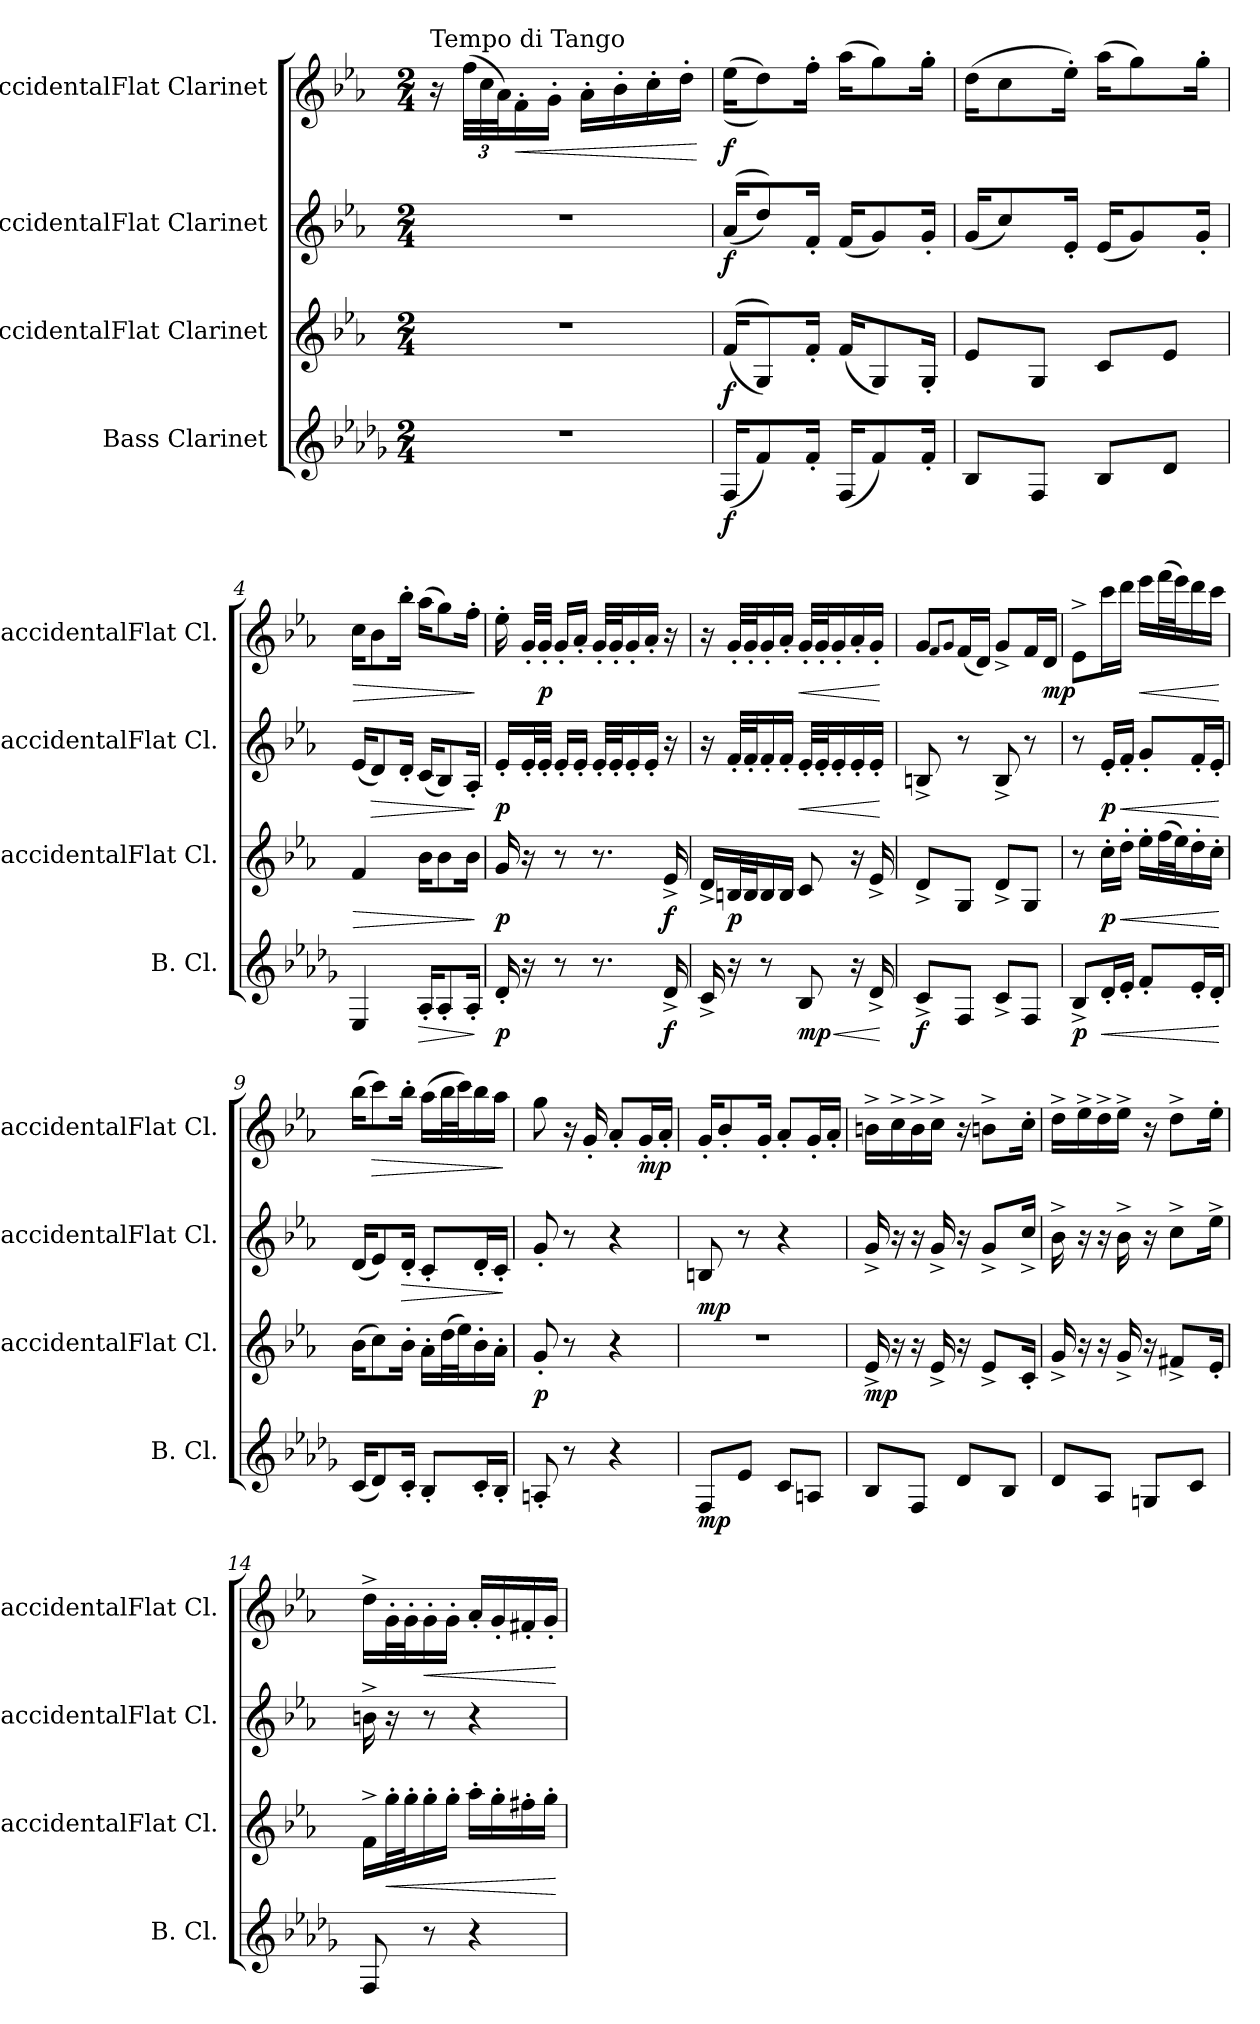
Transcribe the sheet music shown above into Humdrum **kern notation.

**kern	**dynam	**kern	**dynam	**kern	**dynam	**kern	**dynam
*part4	*part4	*part3	*part3	*part2	*part2	*part1	*part1
*staff4	*staff4	*staff3	*staff3	*staff2	*staff2	*staff1	*staff1
*I"Bass Clarinet	*	*I"BaccidentalFlat Clarinet	*	*I"BaccidentalFlat Clarinet	*	*I"BaccidentalFlat Clarinet	*
*I'B. Cl.	*	*I'BaccidentalFlat Cl.	*	*I'BaccidentalFlat Cl.	*	*I'BaccidentalFlat Cl.	*
*clefG2	*	*clefG2	*	*clefG2	*	*clefG2	*
*ITrd8c14	*	*ITrd1c2	*	*ITrd1c2	*	*ITrd1c2	*
*k[b-e-a-d-g-]	*	*k[b-e-a-d-g-]	*	*k[b-e-a-d-g-]	*	*k[b-e-a-d-g-]	*
*M2/4	*	*M2/4	*	*M2/4	*	*M2/4	*
=1	=1	=1	=1	=1	=1	=1	=1
!	!	!	!	!	!	!LO:TX:a:t=Tempo di Tango	!
2r	.	2r	.	2r	.	16r	.
*	*	*	*	*	*	*Xbrackettup	*
.	.	.	.	.	.	(48ee-\LLL	.
.	.	.	.	.	.	48b-\	.
.	.	.	.	.	.	48g-\J)	.
!	!	!	!	!	!	!	!LO:HP:b
.	.	.	.	.	.	16e-'\	<
.	.	.	.	.	.	16f'\JJ	.
.	.	.	.	.	.	16g-'\LL	.
.	.	.	.	.	.	16a-'\	.
.	.	.	.	.	.	16b-'\	.
.	.	.	.	.	.	16cc'\JJ	.
.	.	.	.	.	.	.	[
=2	=2	=2	=2	=2	=2	=2	=2
!	!LO:DY:b	!	!LO:DY:b	!	!LO:DY:b	!	!LO:DY:b
(16FF/KL	f	((16e-/KL	f	((16g-/KL	f	((16dd-\KL	f
8F/)	.	8F/))	.	8cc/))	.	8cc\))	.
16F'/Jk	.	16e-'/Jk	.	16e-'/Jk	.	16ee-'\Jk	.
(16FF/KL	.	(16e-/KL	.	(16e-/KL	.	(16gg-\KL	.
8F/)	.	8F/)	.	8f/)	.	8ff\)	.
16F'/Jk	.	16F'/Jk	.	16f'/Jk	.	16ff'\Jk	.
=3	=3	=3	=3	=3	=3	=3	=3
8BB-/L	.	8d-/L	.	(16f/KL	.	(16cc\KL	.
.	.	.	.	8b-/)	.	8b-\	.
8FF/J	.	8F/J	.	.	.	.	.
.	.	.	.	16d-'/Jk	.	16dd-'\Jk)	.
8BB-/L	.	8B-/L	.	(16d-/KL	.	(16gg-\KL	.
.	.	.	.	8f/)	.	8ff\)	.
8D-/J	.	8d-/J	.	.	.	.	.
.	.	.	.	16f'/Jk	.	16ff'\Jk	.
!!LO:LB:g=z
=4	=4	=4	=4	=4	=4	=4	=4
!	!	!	!LO:HP:b	!	!	!	!LO:HP:b
4EE-/	.	4e-/	>	(16d-/KL	.	16b-\KL	>
!	!	!	!	!	!LO:HP:b	!	!
.	.	.	.	8c/)	>	8a-\	.
.	.	.	.	16c'/Jk	.	16aa-'\Jk	.
!	!LO:HP:b	!	!	!	!	!	!
16AA-'/KL	>	16a-\KL	.	(16B-/KL	.	(16gg-\KL	.
8AA-'/	.	8a-\	.	8A-/)	.	8ff\)	.
16AA-'/Jk	.	16a-\Jk	.	16G-'/Jk	.	16ee-'\Jk	.
.	]	.	]	.	]	.	]
=5	=5	=5	=5	=5	=5	=5	=5
!	!LO:DY:b	!	!LO:DY:b	!	!LO:DY:b	!	!
16D-'/	p	16f/	p	16d-'/LL	p	16dd-'\	.
16r	.	16r	.	32d-'/L	.	32f'/LLL	.
!	!	!	!	!	!	!	!LO:DY:b
.	.	.	.	32d-'/JJJ	.	32f'/JJJ	p
8r	.	8r	.	16d-'/LL	.	16f'/LL	.
.	.	.	.	16d-'/JJ	.	16g-'/JJ	.
8.r	.	8.r	.	32d-'/LLL	.	32f'/LLL	.
.	.	.	.	32d-'/J	.	32f'/J	.
.	.	.	.	16d-'/	.	16f'/	.
.	.	.	.	16d-'/JJ	.	16g-'/JJ	.
!	!LO:DY:b	!	!LO:DY:b	!	!	!	!
16D-^/	f	16d-^/	f	16r	.	16r	.
=6	=6	=6	=6	=6	=6	=6	=6
16C^/	.	16c^/LL	.	16r	.	16r	.
!	!	!	!LO:DY:b	!	!	!	!
16r	.	32An/L	p	32e-'/LLL	.	32f'/LLL	.
.	.	32A/J	.	32e-'/J	.	32f'/J	.
8r	.	16A/	.	16e-'/	.	16f'/	.
.	.	16A/JJ	.	16e-'/JJ	.	16g-'/JJ	.
!	!LO:HP:b	!	!	!	!LO:HP:b	!	!LO:HP:b
!	!LO:DY:n=1:b	!	!	!	!	!	!
8BB-/	< mp	8B-/	.	32d-'/LLL	<	32f'/LLL	<
.	.	.	.	32d-'/J	.	32f'/J	.
.	.	.	.	16d-'/	.	16f'/	.
16r	.	16r	.	16d-'/	.	16g-'/	.
16D-^/	.	16d-^/	.	16d-'/JJ	.	16f'/JJ	.
.	[	.	.	.	[	.	[
!!LO:PB:g=z
=7	=7	=7	=7	=7	=7	=7	=7
!	!LO:DY:b	!	!LO:DY:b	!	!	!	!
!	!	!	!LO:DY:n=1:a	!	!	!	!
8C^/L	f	8c^/L	mf mf	8An^/	.	8f/L	.
.	.	.	.	.	.	8qe-/L	.
.	.	.	.	.	.	8qf/J	.
8FF/J	.	8F/J	.	8r	.	(16e-/L	.
.	.	.	.	.	.	16c/JJ)	.
8C^/L	.	8c^/L	.	8A^/	.	8f^/L	.
8FF/J	.	8F/J	.	8r	.	16e-/L	.
!	!	!	!	!	!	!	!LO:DY:b
.	.	.	.	.	.	16c/JJ	mp
=8	=8	=8	=8	=8	=8	=8	=8
!	!LO:DY:b	!	!	!	!	!	!
8BB-^/L	p	8r	.	8r	.	8d-^\L	.
!	!LO:HP:b	!	!LO:DY:b	!	!LO:DY:b	!	!
16D-'/L	<	16b-'\LL	p	16d-'/LL	p	16bb-\L	.
!	!	!	!LO:HP:b	!	!LO:HP:b	!	!
16E-'/JJ	.	16cc'\JJ	<	16e-'/JJ	<	16ccc\JJ	.
!	!	!	!	!	!	!	!LO:HP:b
8F'/L	.	16dd-'\LL	.	8f'/L	.	16ddd-\LL	<
.	.	(32ee-\L	.	.	.	(32eee-\L	.
.	.	32dd-\J)	.	.	.	32ddd-\J)	.
16E-'/L	.	16cc'\	.	16e-'/L	.	16ccc\	.
16D-'/JJ	.	16b-'\JJ	.	16d-'/JJ	.	16bb-\JJ	.
.	[	.	[	.	[	.	[
=9	=9	=9	=9	=9	=9	=9	=9
(16C/KL	.	(16a-\KL	.	(16c/KL	.	(16aa-\KL	.
!	!	!	!	!	!	!	!LO:HP:b
8D-/)	.	8b-\)	.	8d-/)	.	8bb-\)	>
!	!	!	!	!	!LO:HP:b	!	!
16C'/Jk	.	16a-'\Jk	.	16c'/Jk	>	16aa-'\Jk	.
8BB-'/L	.	16g-'\LL	.	8B-'/L	.	(16gg-\LL	.
.	.	(32cc\L	.	.	.	32aa-\L	.
.	.	32dd-\J)	.	.	.	32bb-\J)	.
16C'/L	.	16a-'\	.	16c'/L	.	16aa-\	.
16BB-'/JJ	.	16g-'\JJ	.	16B-'/JJ	.	16gg-\JJ	.
.	.	.	.	.	]	.	]
!!LO:LB:g=z
=10	=10	=10	=10	=10	=10	=10	=10
!	!	!	!LO:DY:b	!	!	!	!
8AAn'/	.	8f'/	p	8f'/	.	8ff\	.
8r	.	8r	.	8r	.	16r	.
.	.	.	.	.	.	16f'/	.
4r	.	4r	.	4r	.	8g-'/L	.
!	!	!	!	!	!	!	!LO:DY:b
.	.	.	.	.	.	16f'/L	mp
.	.	.	.	.	.	16g-'/JJ	.
=11	=11	=11	=11	=11	=11	=11	=11
!	!LO:DY:b	!	!LO:DY:a	!	!	!	!
8FF/L	mp	2r	mp	8An/	.	16f'/KL	.
.	.	.	.	.	.	8a-'/	.
8E-/J	.	.	.	8r	.	.	.
.	.	.	.	.	.	16f'/Jk	.
8C/L	.	.	.	4r	.	8g-'/L	.
8AAn/J	.	.	.	.	.	16f'/L	.
.	.	.	.	.	.	16g-'/JJ	.
=12	=12	=12	=12	=12	=12	=12	=12
!	!	!	!LO:DY:b	!	!	!	!
8BB-/L	.	16d-^/	mp	16f^/	.	16an^\LL	.
.	.	16r	.	16r	.	16b-^\	.
8FF/J	.	16r	.	16r	.	16a^\	.
.	.	16d-^/	.	16f^/	.	16b-^\JJ	.
8D-/L	.	16r	.	16r	.	16r	.
.	.	8d-^/L	.	8f^/L	.	8an^\L	.
8BB-/J	.	.	.	.	.	.	.
.	.	16B-'/Jk	.	16b-^/Jk	.	16b-'\Jk	.
=13	=13	=13	=13	=13	=13	=13	=13
8D-/L	.	16f^/	.	16a-^\	.	16cc^\LL	.
.	.	16r	.	16r	.	16dd-^\	.
8AA-/J	.	16r	.	16r	.	16cc^\	.
.	.	16f^/	.	16a-^\	.	16dd-^\JJ	.
8GGn/L	.	16r	.	16r	.	16r	.
.	.	8en^/L	.	8b-^\L	.	8cc^\L	.
8C/J	.	.	.	.	.	.	.
.	.	16d-'/Jk	.	16dd-^\Jk	.	16dd-'\Jk	.
!!LO:LB:g=z
=14	=14	=14	=14	=14	=14	=14	=14
8FF/	.	16e-^\LL	.	16an^\	.	16cc^\LL	.
!	!	!	!LO:HP:b	!	!	!	!
.	.	32ff'\L	<	16r	.	32f'\L	.
.	.	32ff'\J	.	.	.	32f'\J	.
!	!	!	!	!	!	!	!LO:HP:b
8r	.	16ff'\	.	8r	.	16f'\	<
.	.	16ff'\JJ	.	.	.	16f'\JJ	.
4r	.	16gg-'\LL	.	4r	.	16g-'/LL	.
.	.	16ff'\	.	.	.	16f'/	.
.	.	16een'\	.	.	.	16en'/	.
.	.	16ff'\JJ	.	.	.	16f'/JJ	.
.	.	.	[	.	.	.	[
=	=	=	=	=	=	=	=
*-	*-	*-	*-	*-	*-	*-	*-
